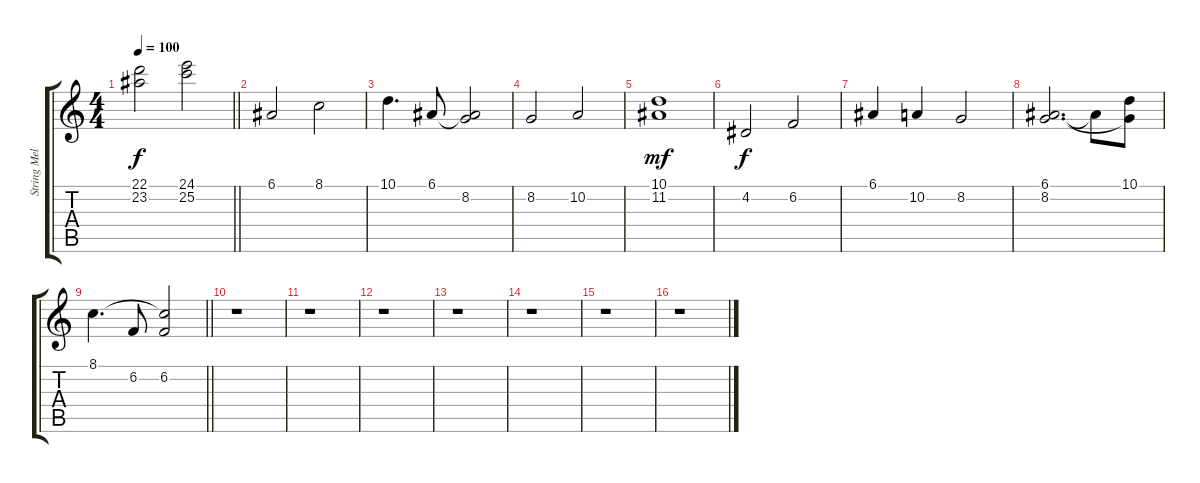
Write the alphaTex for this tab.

\track ("String Melody" "String Mel") {instrument stringensemble1}
\staff {score tabs}
\tuning (E4 B3 G3 D3 A2 E2) {hide}
\ts (4 4)
\tempo 100
\clef g2
\barLineRight lightlight
\ks c
(22.1 23.2).2{dy f} (24.1 25.2).2 |
\section ("" "")
6.1.2 8.1.2 |
10.1.4{d} 6.1.8 (6.1{t} 8.2).2 |
8.2.2 10.2.2 |
(10.1 11.2).1{dy mf} |
4.2.2{dy f} 6.2.2 |
6.1.4 10.2.4 8.2.2 |
(6.1 8.2).2{d} 6.1{t}.8 (10.1 8.2{t}).8 |
\barLineRight lightlight
8.1.4{d} 6.2.8 (8.1{t} 6.2).2 |
\section ("" "")
r.1 |
r.1 |
r.1 |
r.1 |
r.1 |
r.1 |
r.1
